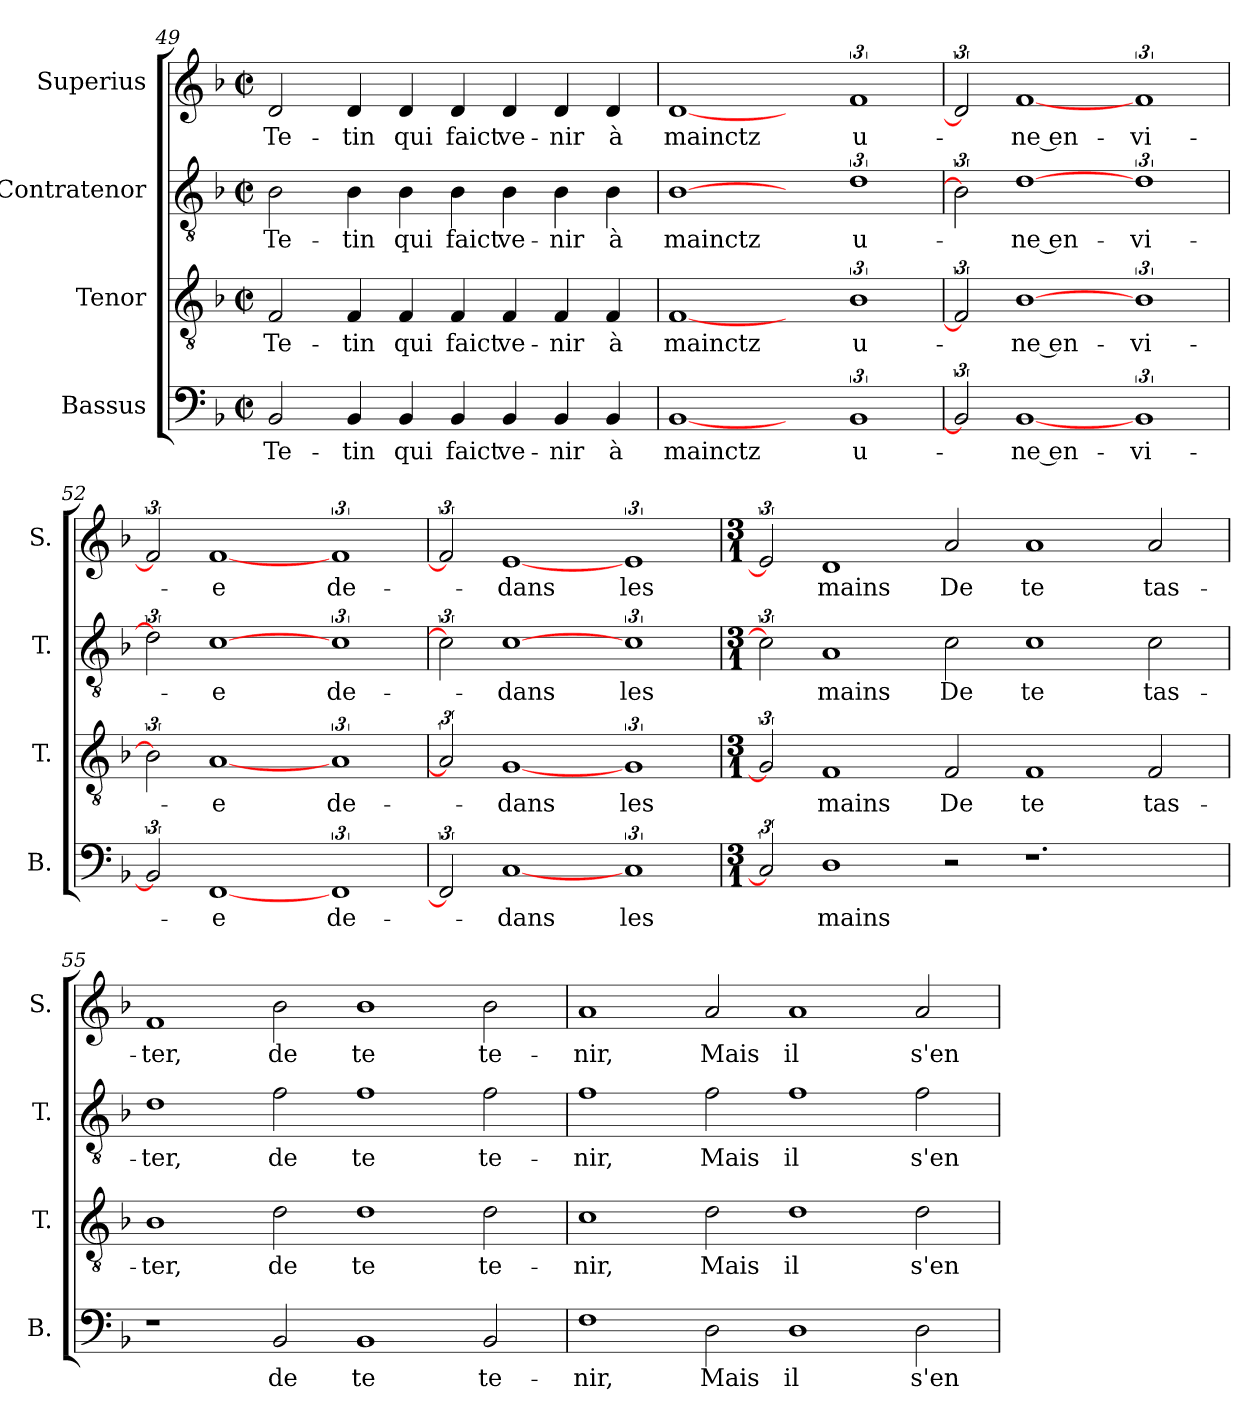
**kern	**text	**kern	**text	**kern	**text	**kern	**text
*part4	*part4	*part3	*part3	*part2	*part2	*part1	*part1
*staff4	*staff4	*staff3	*staff3	*staff2	*staff2	*staff1	*staff1
*I"Bassus	*	*I"Tenor	*	*I"Contratenor	*	*I"Superius	*
*I'B.	*	*I'T.	*	*I'T.	*	*I'S.	*
*clefF4	*	*clefGv2	*	*clefGv2	*	*clefG2	*
*k[b-]	*	*k[b-]	*	*k[b-]	*	*k[b-]	*
*F:	*	*F:	*	*F:	*	*F:	*
*M2/2	*	*M2/2	*	*M2/2	*	*M2/2	*
*met(c|)	*	*met(c|)	*	*met(c|)	*	*met(c|)	*
=49	=49	=49	=49	=49	=49	=49	=49
2BB-/	Te-	2F/	Te-	2B-\	Te-	2d/	Te-
4BB-/	-tin	4F/	-tin	4B-\	-tin	4d/	-tin
4BB-/	qui	4F/	qui	4B-\	qui	4d/	qui
4BB-/	faict	4F/	faict	4B-\	faict	4d/	faict
4BB-/	ve-	4F/	ve-	4B-\	ve-	4d/	ve-
4BB-/	-nir	4F/	-nir	4B-\	-nir	4d/	-nir
4BB-/	à	4F/	à	4B-\	à	4d/	à
=50	=50	=50	=50	=50	=50	=50	=50
[1BB-/	mainctz	[1F/	mainctz	[1B-\	mainctz	[1d/	mainctz
3ryy	.	3ryy	.	3ryy	.	3ryy	.
3%2BB-/	u-	3%2B-\	u-	3%2d\	u-	3%2f/	u-
=51	=51	=51	=51	=51	=51	=51	=51
3BB-/]	.	3F/]	.	3B-\]	.	3d/]	.
[1BB-/	-ne en-	[1B-\	-ne en-	[1d\	-ne en-	[1f/	-ne en-
3%2BB-/	-vi-	3%2B-\	-vi-	3%2d\	-vi-	3%2f/	-vi-
=52	=52	=52	=52	=52	=52	=52	=52
3BB-/]	.	3B-\]	.	3d\]	.	3f/]	.
[1FF/	-e	[1A/	-e	[1c\	-e	[1f/	-e
3%2FF/	de-	3%2A/	de-	3%2c\	de-	3%2f/	de-
=53	=53	=53	=53	=53	=53	=53	=53
3FF/]	.	3A/]	.	3c\]	.	3f/]	.
[1C/	-dans	[1G/	-dans	[1c\	-dans	[1e/	-dans
3%2C/	les	3%2G/	les	3%2c\	les	3%2e/	les
!!LO:PB:g=z
=54	=54	=54	=54	=54	=54	=54	=54
*M3/1	*	*M3/1	*	*M3/1	*	*M3/1	*
3C/]	.	3G/]	.	3c\]	.	3e/]	.
1D\	mains	1F/	mains	1A/	mains	1d/	mains
2r	.	2F/	De	2c\	De	2a/	De
1.r	.	1F/	te	1c\	te	1a/	te
.	.	2F/	tas-	2c\	tas-	2a/	tas-
=55	=55	=55	=55	=55	=55	=55	=55
1r	.	1B-\	-ter,	1d\	-ter,	1f/	-ter,
2BB-/	de	2d\	de	2f\	de	2b-\	de
1BB-/	te	1d\	te	1f\	te	1b-\	te
2BB-/	te-	2d\	te-	2f\	te-	2b-\	te-
=56	=56	=56	=56	=56	=56	=56	=56
1F\	-nir,	1c\	-nir,	1f\	-nir,	1a/	-nir,
2D\	Mais	2d\	Mais	2f\	Mais	2a/	Mais
1D\	il	1d\	il	1f\	il	1a/	il
2D\	s'en	2d\	s'en	2f\	s'en	2a/	s'en
=	=	=	=	=	=	=	=
*-	*-	*-	*-	*-	*-	*-	*-
